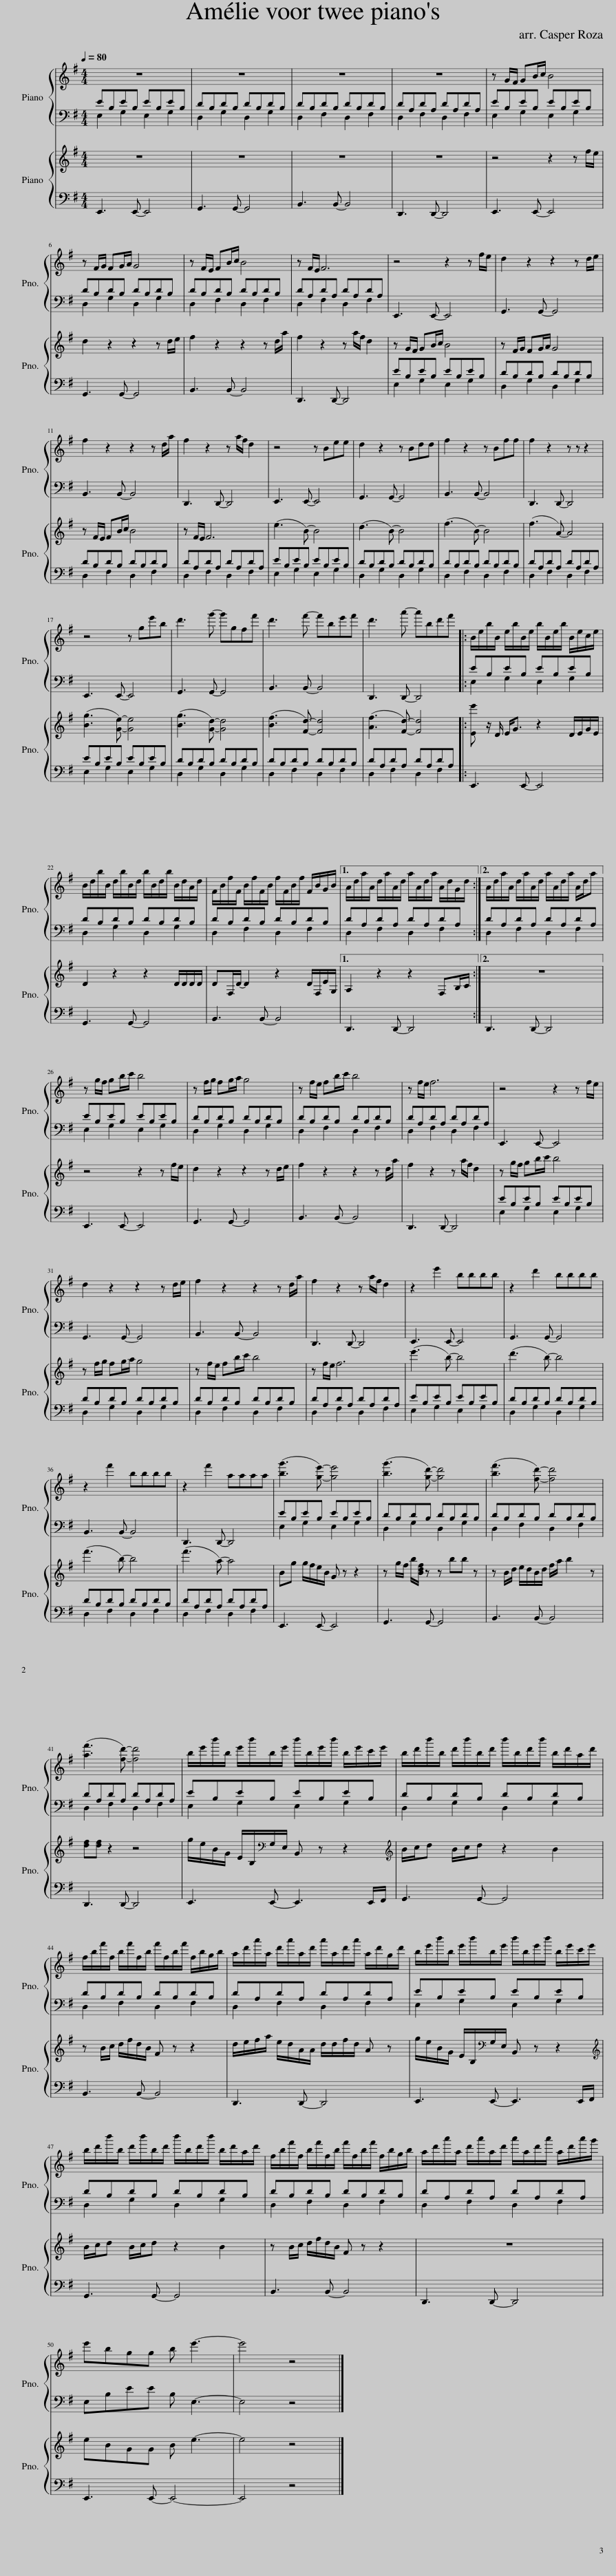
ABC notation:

X:1
%%score { 1 | ( 2 3 ) } { 4 | ( 5 6 ) }
L:1/8
Q:1/4=80
M:4/4
I:linebreak $
K:G
V:1 treble
V:2 bass
V:3 bass
V:4 treble
V:5 bass
V:6 bass
V:1
 z8 | z8 | z8 | z8 | z G/F/ GB/c/ B4 |$ %5
 z F/G/ FG/A/ G4 | z F/E/ FB/c/ B4 | z F/E/ F6 | z4 z2 z f/e/ | d2 z2 z2 z d/e/ |$ %10
 f2 z2 z2 z d/a/ | f2 z2 z a/f/ d2 | z4 z Bee | d2 z2 z Bdd | f2 z2 z Bff | %15
 f2 z2 z z z2 |$ z4 z ge'b | d'3 g'- g'gff' | d'3 f'- f'be'f' | d'3 a'- a'bd'f' |: %20
 B/e/b/B/ e/b/B/e/ b/B/e/b/ B/e/c/e/ |$ B/d/b/B/ d/b/B/d/ b/B/d/b/ B/d/A/d/ | F/B/f/F/ B/f/F/B/ f/F/B/f/ F/B/G/B/ |1 A/d/a/A/ d/a/A/d/ a/A/d/a/ A/d/G/d/ :|2 A/d/a/A/ d/a/A/d/ a/A/d/a/ A/d/a ||$ %25
 z g/f/ gb/c'/ b4 | z f/g/ fg/a/ g4 | z f/e/ fb/c'/ b4 | z f/e/ f6 | z4 z2 z f/e/ |$ %30
 d2 z2 z2 z d/e/ | f2 z2 z2 z d/a/ | f2 z2 z a/f/ d2 | z2 e'2 bbbb | z2 d'2 bbbb |$ %35
 z2 f'2 bbbb | z2 f'2 aaaa | ([bg']3 [ge']-) [ge']4 | ([bg']3 [gd']-) [gd']4 | ([bf']3 [fd']-) [fd']4 |$ %40
 ([af']3 [fd']-) [fd']4 | b/e'/b'/b/ e'/b'/b/e'/ b'/b/e'/b'/ b/e'/c'/e'/ | b/d'/b'/b/ d'/b'/b/d'/ b'/b/d'/b'/ b/d'/a/d'/ |$ f/b/f'/f/ b/f'/f/b/ f'/f/b/f'/ f/b/g/b/ | a/d'/a'/a/ d'/a'/a/d'/ a'/a/d'/a'/ a/d'/g/d'/ | %45
 b/e'/b'/b/ e'/b'/b/e'/ b'/b/e'/b'/ b/e'/c'/e'/ |$ b/d'/b'/b/ d'/b'/b/d'/ b'/b/d'/b'/ b/d'/a/d'/ | f/b/f'/f/ b/f'/f/b/ f'/f/b/f'/ f/b/g/b/ | a/d'/a'/a/ d'/a'/a/d'/ a'/a/d'/a'/ a/d'/a'/g'/ |$ e'bgg b e'3- | %50
 e'4 z4 |] %51
V:2
 EB,EB, EB,EB, | DB,DB, DB,DB, | DB,DB, DB,DB, | DA,DA, DA,DA, | EB,EB, EB,EB, |$ %5
 DB,DB, DB,DB, | DB,DB, DB,DB, | DA,DA, DA,DA, | E,,3 E,,- E,,4 | G,,3 G,,- G,,4 |$ %10
 B,,3 B,,- B,,4 | D,,3 D,,- D,,4 | E,,3 E,,- E,,4 | G,,3 G,,- G,,4 | B,,3 B,,- B,,4 | %15
 D,,3 D,,- D,,4 |$ E,,3 E,,- E,,4 | G,,3 G,,- G,,4 | B,,3 B,,- B,,4 | D,,3 D,,- D,,4 |: %20
 EB,EB, EB,EB, |$ DB,DB, DB,DB, | DB,DB, DB,DB, |1 DA,DA, DA,DA, :|2 DA,DA, DA,DA, ||$ %25
 EB,EB, EB,EB, | DB,DB, DB,DB, | DB,DB, DB,DB, | DA,DA, DA,DA, | E,,3 E,,- E,,4 |$ %30
 G,,3 G,,- G,,4 | B,,3 B,,- B,,4 | D,,3 D,,- D,,4 | E,,3 E,,- E,,4 | G,,3 G,,- G,,4 |$ %35
 B,,3 B,,- B,,4 | D,,3 D,,- D,,4 | EB,EB, EB,EB, | DB,DB, DB,DB, | DB,DB, DB,DB, |$ %40
 DA,DA, DA,DA, | EB,EB, EB,EB, | DB,DB, DB,DB, |$ DB,DB, DB,DB, | DA,DA, DA,DA, | %45
 EB,EB, EB,EB, |$ DB,DB, DB,DB, | DB,DB, DB,DB, | DA,DA, DA,DA, |$ E,B,EE B, E,3- | %50
 E,4 z4 |] %51
V:3
 E,2 G,2 E,2 G,2 | D,2 G,2 D,2 G,2 | D,2 F,2 D,2 F,2 | D,2 F,2 D,2 F,2 | E,2 G,2 E,2 G,2 |$ %5
 D,2 G,2 D,2 G,2 | D,2 F,2 D,2 F,2 | D,2 F,2 D,2 F,2 | x8 | x8 |$ %10
 x8 | x8 | x8 | x8 | x8 | %15
 x8 |$ x8 | x8 | x8 | x8 |: %20
 E,2 G,2 E,2 G,2 |$ D,2 G,2 D,2 G,2 | D,2 F,2 D,2 F,2 |1 D,2 F,2 D,2 F,2 :|2 D,2 F,2 D,2 F,2 ||$ %25
 E,2 G,2 E,2 G,2 | D,2 G,2 D,2 G,2 | D,2 F,2 D,2 F,2 | D,2 F,2 D,2 F,2 | x8 |$ %30
 x8 | x8 | x8 | x8 | x8 |$ %35
 x8 | x8 | E,2 G,2 E,2 G,2 | D,2 G,2 D,2 G,2 | D,2 F,2 D,2 F,2 |$ %40
 D,2 F,2 D,2 F,2 | E,2 G,2 E,2 G,2 | D,2 G,2 D,2 G,2 |$ D,2 F,2 D,2 F,2 | D,2 F,2 D,2 F,2 | %45
 E,2 G,2 E,2 G,2 |$ D,2 G,2 D,2 G,2 | D,2 F,2 D,2 F,2 | D,2 F,2 D,2 F,2 |$ x8 | %50
 x8 |] %51
V:4
 z8 | z8 | z8 | z8 | z4 z2 z f/e/ |$ %5
 d2 z2 z2 z d/e/ | f2 z2 z2 z d/a/ | f2 z2 z a/f/ d2 | z G/F/ GB/c/ B4 | z F/G/ FG/A/ G4 |$ %10
 z F/E/ FB/c/ B4 | z F/E/ F6 | (e3 B-) B4 | (d3 B-) B4 | (f3 B-) B4 | %15
 (f3 A-) A4 |$ ([Bg]3 [Ge]-) [Ge]4 | ([Bg]3 [Gd]-) [Gd]4 | ([Bf]3 [Fd]-) [Fd]4 | ([Af]3 [Fd]-) [Fd]4 |: %20
 [Ee'] z/ D/ E<G z2 D/E/G/E/ |$ D2 z2 z2 D/D/D/D/ | DF,/D/- D2 z2 D/F,/E/G,/ |1 A,2 z2 z2 F,B,/C/ :|2 z8 ||$ %25
 z4 z2 z f/e/ | d2 z2 z2 z d/e/ | f2 z2 z2 z d/a/ | f2 z2 z a/f/ d2 | z g/f/ gb/c'/ b4 |$ %30
 z f/g/ fg/a/ g4 | z f/e/ fb/c'/ b4 | z f/e/ f6 | (e'3 b-) b4 | (d'3 b-) b4 |$ %35
 (f'3 b-) b4 | (f'3 a-) a4 | Bg g/f/e/B/ G z z2 | z g/f/ b/[Bdf]/ z z bb z | z B/d/ e/d/B/d/ f/a/ b2 z |$ %40
 [df][df] z2 z4 | g/e/B/G/ E/B,/[K:bass]G,/E,/ B,, z z2 |[K:treble] B/c/d B/c/d z2 B2 |$ z B/c/ d/f/d/B/ F z z2 | d/e/f/a/ e/d/A/A/ d/d/f/d/ A z | %45
 g/e/B/G/ E/B,/[K:bass]G,/E,/ B,, z z2 |$[K:treble] B/c/d B/c/d z2 B2 | z B/c/ d/f/d/B/ F z z2 | z8 |$ eBGG B e3- | %50
 e4 z4 |] %51
V:5
 E,,3 E,,- E,,4 | G,,3 G,,- G,,4 | B,,3 B,,- B,,4 | D,,3 D,,- D,,4 | E,,3 E,,- E,,4 |$ %5
 G,,3 G,,- G,,4 | B,,3 B,,- B,,4 | D,,3 D,,- D,,4 | EB,EB, EB,EB, | DB,DB, DB,DB, |$ %10
 DB,DB, DB,DB, | DA,DA, DA,DA, | EB,EB, EB,EB, | DB,DB, DB,DB, | DB,DB, DB,DB, | %15
 DA,DA, DA,DA, |$ EB,EB, EB,EB, | DB,DB, DB,DB, | DB,DB, DB,DB, | DA,DA, DA,DA, |: %20
 E,,3 E,,- E,,4 |$ G,,3 G,,- G,,4 | B,,3 B,,- B,,4 |1 D,,3 D,,- D,,4 :|2 D,,3 D,,- D,,4 ||$ %25
 E,,3 E,,- E,,4 | G,,3 G,,- G,,4 | B,,3 B,,- B,,4 | D,,3 D,,- D,,4 | EB,EB, EB,EB, |$ %30
 DB,DB, DB,DB, | DB,DB, DB,DB, | DA,DA, DA,DA, | EB,EB, EB,EB, | DB,DB, DB,DB, |$ %35
 DB,DB, DB,DB, | DA,DA, DA,DA, | E,,3 E,,- E,,4 | G,,3 G,,- G,,4 | B,,3 B,,- B,,4 |$ %40
 D,,3 D,,- D,,4 | E,,3 E,,- E,,3 E,,/F,,/ | G,,3 G,,- G,,4 |$ B,,3 B,,- B,,4 | D,,3 D,,- D,,4 | %45
 E,,3 E,,- E,,3 E,,/F,,/ |$ G,,3 G,,- G,,4 | B,,3 B,,- B,,4 | D,,3 D,,- D,,4 |$ E,,3 E,,- E,,4- | %50
 E,,4 z4 |] %51
V:6
 x8 | x8 | x8 | x8 | x8 |$ %5
 x8 | x8 | x8 | E,2 G,2 E,2 G,2 | D,2 G,2 D,2 G,2 |$ %10
 D,2 F,2 D,2 F,2 | D,2 F,2 D,2 F,2 | E,2 G,2 E,2 G,2 | D,2 G,2 D,2 G,2 | D,2 F,2 D,2 F,2 | %15
 D,2 F,2 D,2 F,2 |$ E,2 G,2 E,2 G,2 | D,2 G,2 D,2 G,2 | D,2 F,2 D,2 F,2 | D,2 F,2 D,2 F,2 |: %20
 x8 |$ x8 | x8 |1 x8 :|2 x8 ||$ %25
 x8 | x8 | x8 | x8 | E,2 G,2 E,2 G,2 |$ %30
 D,2 G,2 D,2 G,2 | D,2 F,2 D,2 F,2 | D,2 F,2 D,2 F,2 | E,2 G,2 E,2 G,2 | D,2 G,2 D,2 G,2 |$ %35
 D,2 F,2 D,2 F,2 | D,2 F,2 D,2 F,2 | x8 | x8 | x8 |$ %40
 x8 | x8 | x8 |$ x8 | x8 | %45
 x8 |$ x8 | x8 | x8 |$ x8 | %50
 x8 |] %51
